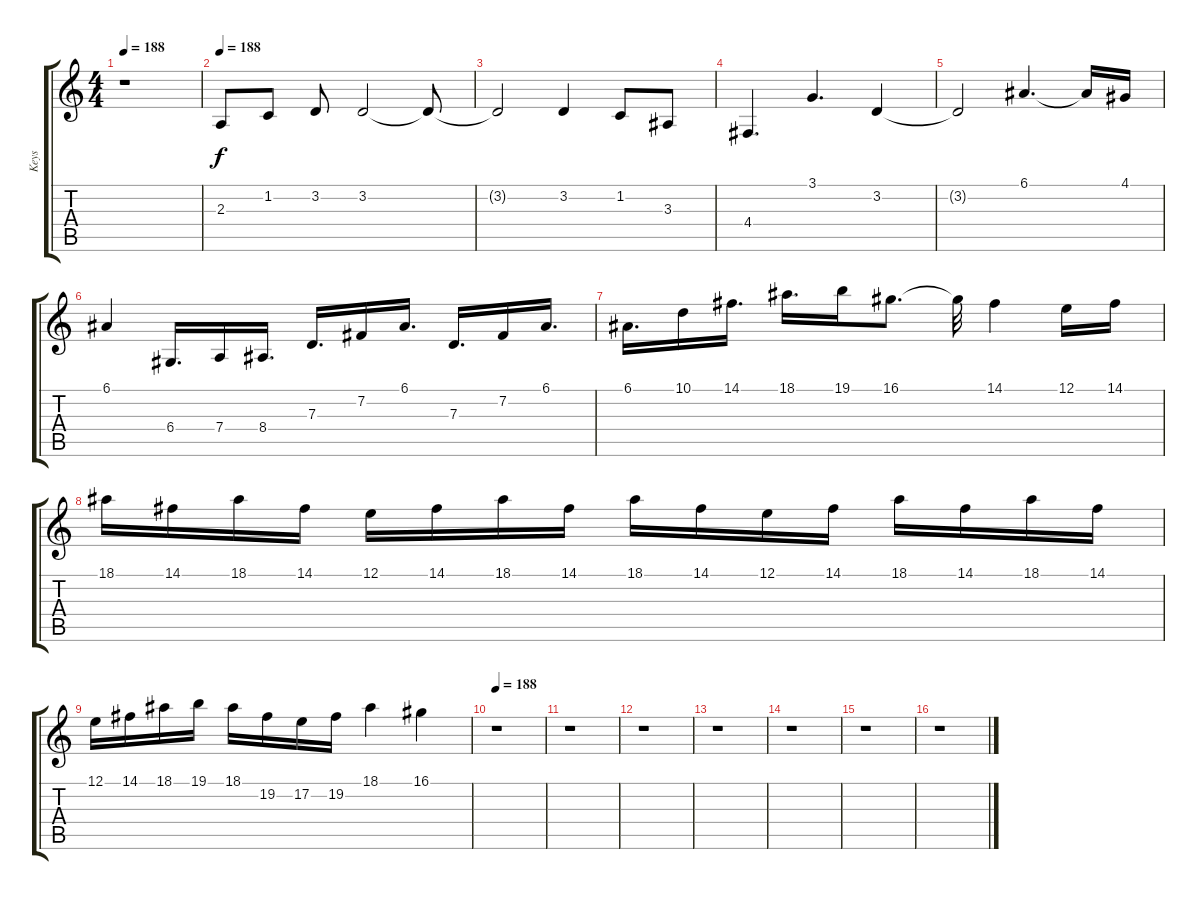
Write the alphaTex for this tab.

\track ("Keys" "Keys") {instrument fx8scifi}
\staff {score tabs}
\tuning (E4 B3 G3 D3 A2 E2) {hide}
\ts (4 4)
\tempo 188
\clef g2
\ks c
r.1{dy f} |
\tempo 188
2.3.8{volume 16 instrument reedorgan} 1.2.8 3.2.8 3.2.2 3.2{t}.8 |
3.2{t}.2 3.2.4 1.2.8 3.3.8 |
4.4.4{d} 3.1.4{d} 3.2.4 |
3.2{t}.2 6.1.4{d} 6.1{t}.16 4.1.16 |
6.1.4 6.4.16{d} 7.4.16 8.4.16{d} 7.3.16{d} 7.2.16 6.1.16{d} 7.3.16{d} 7.2.16 6.1.16{d} |
6.1.16{d} 10.1.16 14.1.16{d} 18.1.16{d} 19.1.16 16.1.8{d} 16.1{t}.32 14.1.4 12.1.16 14.1.16 |
18.1.16 14.1.16 18.1.16 14.1.16 12.1.16 14.1.16 18.1.16 14.1.16 18.1.16 14.1.16 12.1.16 14.1.16 18.1.16 14.1.16 18.1.16 14.1.16 |
12.1.16 14.1.16 18.1.16 19.1.16 18.1.16 19.2.16 17.2.16 19.2.16 18.1.4 16.1.4 |
\tempo 188
r.1 |
r.1 |
r.1 |
r.1 |
r.1 |
r.1 |
r.1
